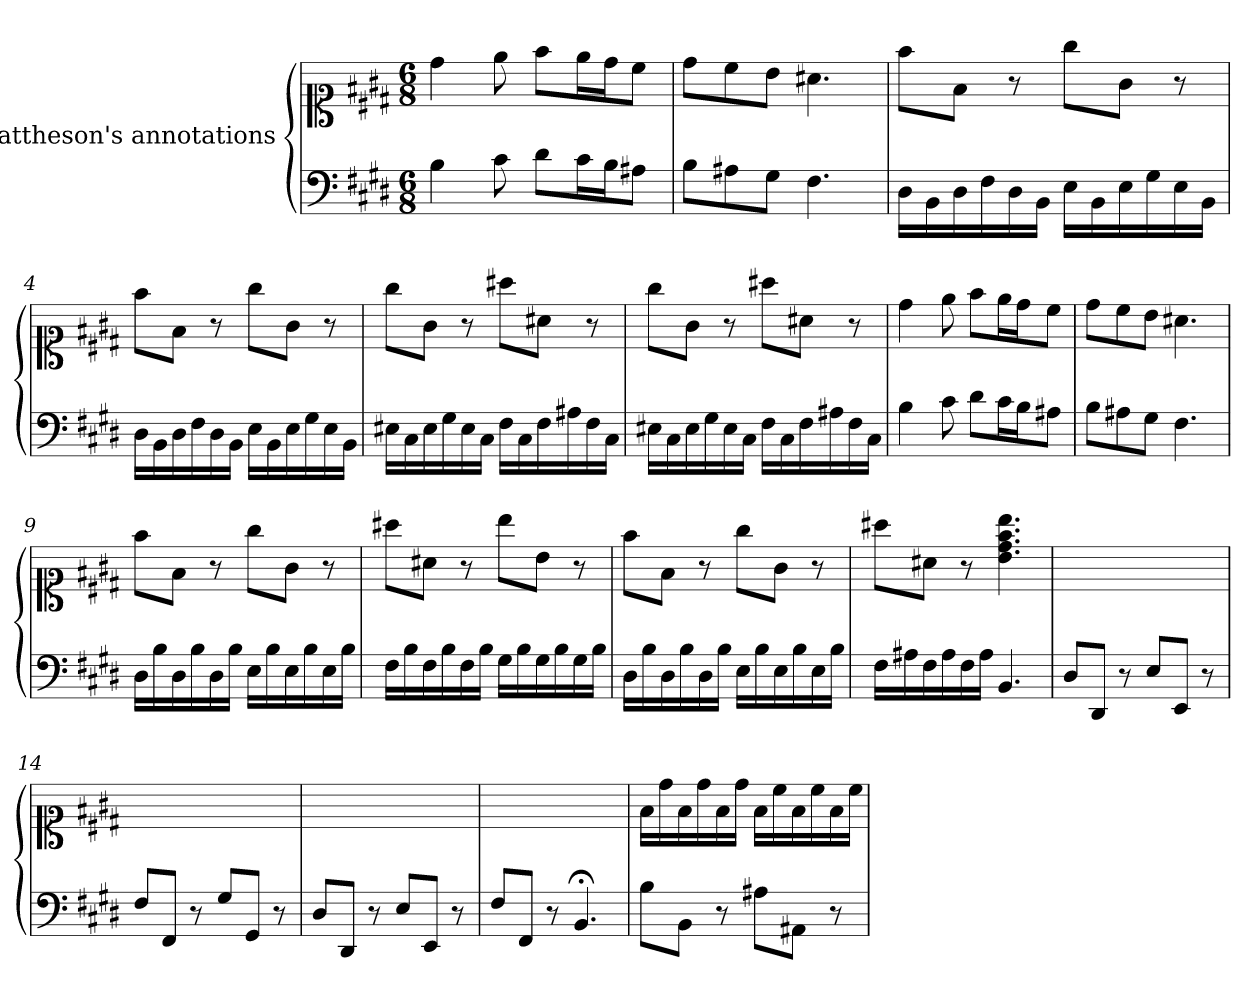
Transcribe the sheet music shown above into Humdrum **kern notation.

**kern	**kern
*part2	*part1
*staff2	*staff1
*	*I"Mattheson's annotations
*clefF4	*clefC1
*k[f#c#g#d#]	*k[f#c#g#d#]
*M6/8	*M6/8
=1	=1
4B	4dd#
8c#	8ee
8d#L	8ff#L
16c#L	16eeL
16BJ	16dd#J
8A#XJ	8cc#J
=2	=2
8BL	8dd#L
8A#X	8cc#
8G#J	8bJ
4.F#	4.a#X
=3	=3
16D#LL	8ff#L
16BB	.
16D#	8f#J
16F#	.
16D#	8r
16BBJJ	.
16ELL	8gg#L
16BB	.
16E	8g#J
16G#	.
16E	8r
16BBJJ	.
=4	=4
16D#LL	8ff#L
16BB	.
16D#	8f#J
16F#	.
16D#	8r
16BBJJ	.
16ELL	8gg#L
16BB	.
16E	8g#J
16G#	.
16E	8r
16BBJJ	.
=5	=5
16E#XLL	8gg#L
16C#	.
16E#	8g#J
16G#	.
16E#	8r
16C#JJ	.
16F#LL	8aa#XL
16C#	.
16F#	8a#XJ
16A#X	.
16F#	8r
16C#JJ	.
=6	=6
16E#XLL	8gg#L
16C#	.
16E#	8g#J
16G#	.
16E#	8r
16C#JJ	.
16F#LL	8aa#XL
16C#	.
16F#	8a#XJ
16A#X	.
16F#	8r
16C#JJ	.
=7	=7
4B	4dd#
8c#	8ee
8d#L	8ff#L
16c#L	16eeL
16BJ	16dd#J
8A#XJ	8cc#J
=8	=8
8BL	8dd#L
8A#X	8cc#
8G#J	8bJ
4.F#	4.a#X
=9	=9
16D#LL	8ff#L
16B	.
16D#	8f#J
16B	.
16D#	8r
16BJJ	.
16ELL	8gg#L
16B	.
16E	8g#J
16B	.
16E	8r
16BJJ	.
=10	=10
16F#LL	8aa#XL
16B	.
16F#	8a#XJ
16B	.
16F#	8r
16BJJ	.
16G#LL	8bbL
16B	.
16G#	8bJ
16B	.
16G#	8r
16BJJ	.
=11	=11
16D#LL	8ff#L
16B	.
16D#	8f#J
16B	.
16D#	8r
16BJJ	.
16ELL	8gg#L
16B	.
16E	8g#J
16B	.
16E	8r
16BJJ	.
=12	=12
16F#LL	8aa#XL
16A#X	.
16F#	8a#XJ
16A#	.
16F#	8r
16A#JJ	.
4.BB	4.b 4.dd# 4.ff# 4.bb
=13	=13
8D#L	2.ryy
8DD#J	.
8r	.
8EL	.
8EEJ	.
8r	.
=14	=14
8F#L	2.ryy
8FF#J	.
8r	.
8G#L	.
8GG#J	.
8r	.
=15	=15
8D#L	2.ryy
8DD#J	.
8r	.
8EL	.
8EEJ	.
8r	.
=16	=16
8F#L	2.ryy
8FF#J	.
8r	.
4.BB;<	.
=17	=17
8BL	16f#LL
.	16dd#
8BBJ	16f#
.	16dd#
8r	16f#
.	16dd#JJ
8A#XL	16f#LL
.	16cc#
8AA#XJ	16f#
.	16cc#
8r	16f#
.	16cc#JJ
=	=
*-	*-
